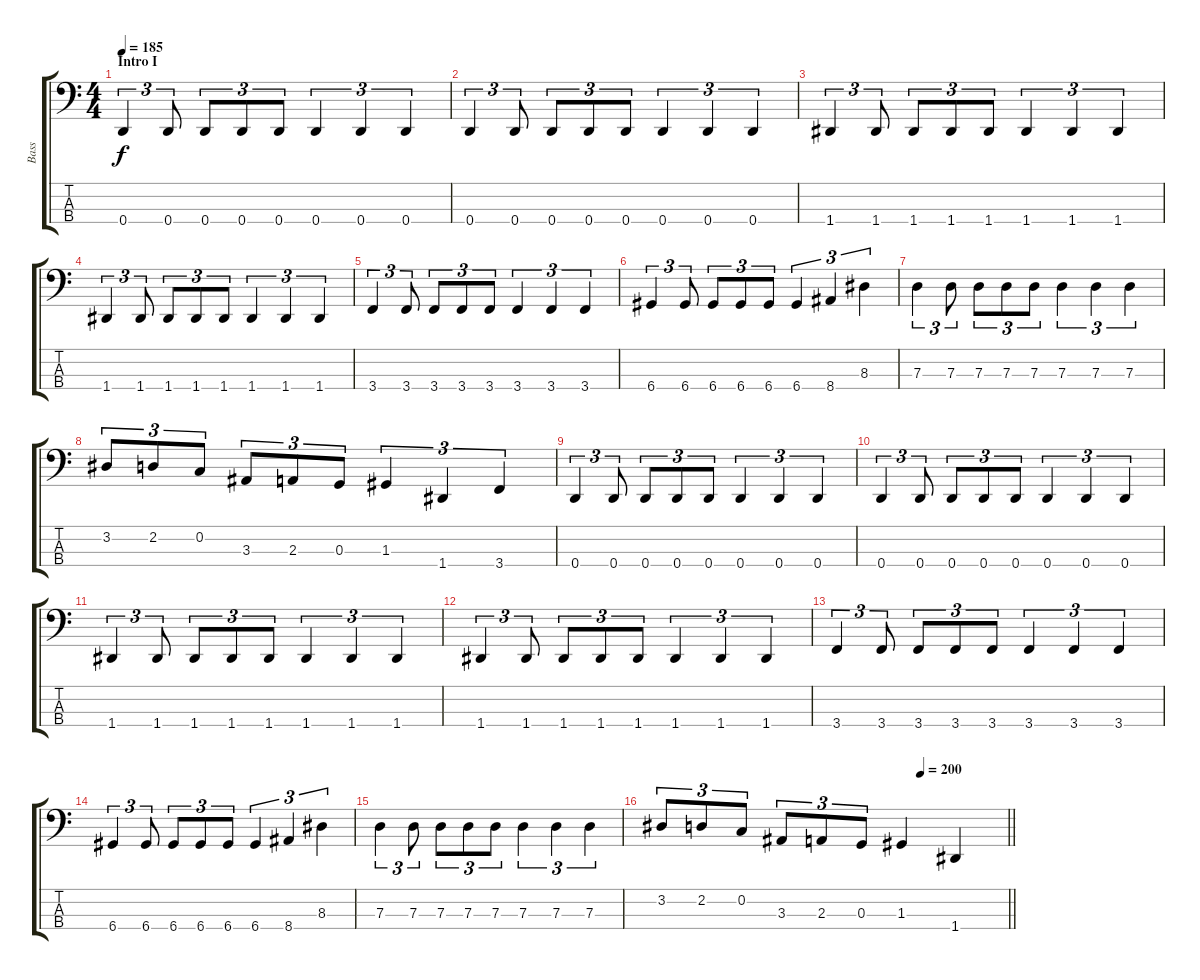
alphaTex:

\track ("Bass" "Bass") {instrument electricbassfinger}
\staff {score tabs}
\tuning (F2 C2 G1 D1) {hide}
\ts (4 4)
\section ("" "Intro I")
\tempo 185
\clef f4
\ks c
0.4.4{tu (3 2) dy f instrument electricbassfinger} 0.4.8{tu (3 2)} 0.4.8{tu (3 2)} 0.4.8{tu (3 2)} 0.4.8{tu (3 2)} 0.4.4{tu (3 2)} 0.4.4{tu (3 2)} 0.4.4{tu (3 2)} |
0.4.4{tu (3 2)} 0.4.8{tu (3 2)} 0.4.8{tu (3 2)} 0.4.8{tu (3 2)} 0.4.8{tu (3 2)} 0.4.4{tu (3 2)} 0.4.4{tu (3 2)} 0.4.4{tu (3 2)} |
1.4.4{tu (3 2)} 1.4.8{tu (3 2)} 1.4.8{tu (3 2)} 1.4.8{tu (3 2)} 1.4.8{tu (3 2)} 1.4.4{tu (3 2)} 1.4.4{tu (3 2)} 1.4.4{tu (3 2)} |
1.4.4{tu (3 2)} 1.4.8{tu (3 2)} 1.4.8{tu (3 2)} 1.4.8{tu (3 2)} 1.4.8{tu (3 2)} 1.4.4{tu (3 2)} 1.4.4{tu (3 2)} 1.4.4{tu (3 2)} |
3.4.4{tu (3 2)} 3.4.8{tu (3 2)} 3.4.8{tu (3 2)} 3.4.8{tu (3 2)} 3.4.8{tu (3 2)} 3.4.4{tu (3 2)} 3.4.4{tu (3 2)} 3.4.4{tu (3 2)} |
6.4.4{tu (3 2)} 6.4.8{tu (3 2)} 6.4.8{tu (3 2)} 6.4.8{tu (3 2)} 6.4.8{tu (3 2)} 6.4.4{tu (3 2)} 8.4.4{tu (3 2)} 8.3.4{tu (3 2)} |
7.3.4{tu (3 2)} 7.3.8{tu (3 2)} 7.3.8{tu (3 2)} 7.3.8{tu (3 2)} 7.3.8{tu (3 2)} 7.3.4{tu (3 2)} 7.3.4{tu (3 2)} 7.3.4{tu (3 2)} |
3.2.8{tu (3 2)} 2.2.8{tu (3 2)} 0.2.8{tu (3 2)} 3.3.8{tu (3 2)} 2.3.8{tu (3 2)} 0.3.8{tu (3 2)} 1.3.4{tu (3 2)} 1.4.4{tu (3 2)} 3.4.4{tu (3 2)} |
0.4.4{tu (3 2)} 0.4.8{tu (3 2)} 0.4.8{tu (3 2)} 0.4.8{tu (3 2)} 0.4.8{tu (3 2)} 0.4.4{tu (3 2)} 0.4.4{tu (3 2)} 0.4.4{tu (3 2)} |
0.4.4{tu (3 2)} 0.4.8{tu (3 2)} 0.4.8{tu (3 2)} 0.4.8{tu (3 2)} 0.4.8{tu (3 2)} 0.4.4{tu (3 2)} 0.4.4{tu (3 2)} 0.4.4{tu (3 2)} |
1.4.4{tu (3 2)} 1.4.8{tu (3 2)} 1.4.8{tu (3 2)} 1.4.8{tu (3 2)} 1.4.8{tu (3 2)} 1.4.4{tu (3 2)} 1.4.4{tu (3 2)} 1.4.4{tu (3 2)} |
1.4.4{tu (3 2)} 1.4.8{tu (3 2)} 1.4.8{tu (3 2)} 1.4.8{tu (3 2)} 1.4.8{tu (3 2)} 1.4.4{tu (3 2)} 1.4.4{tu (3 2)} 1.4.4{tu (3 2)} |
3.4.4{tu (3 2)} 3.4.8{tu (3 2)} 3.4.8{tu (3 2)} 3.4.8{tu (3 2)} 3.4.8{tu (3 2)} 3.4.4{tu (3 2)} 3.4.4{tu (3 2)} 3.4.4{tu (3 2)} |
6.4.4{tu (3 2)} 6.4.8{tu (3 2)} 6.4.8{tu (3 2)} 6.4.8{tu (3 2)} 6.4.8{tu (3 2)} 6.4.4{tu (3 2)} 8.4.4{tu (3 2)} 8.3.4{tu (3 2)} |
7.3.4{tu (3 2)} 7.3.8{tu (3 2)} 7.3.8{tu (3 2)} 7.3.8{tu (3 2)} 7.3.8{tu (3 2)} 7.3.4{tu (3 2)} 7.3.4{tu (3 2)} 7.3.4{tu (3 2)} |
\tempo (200 0.75)
\barLineRight lightlight
3.2.8{tu (3 2)} 2.2.8{tu (3 2)} 0.2.8{tu (3 2)} 3.3.8{tu (3 2)} 2.3.8{tu (3 2)} 0.3.8{tu (3 2)} 1.3.4 1.4.4
